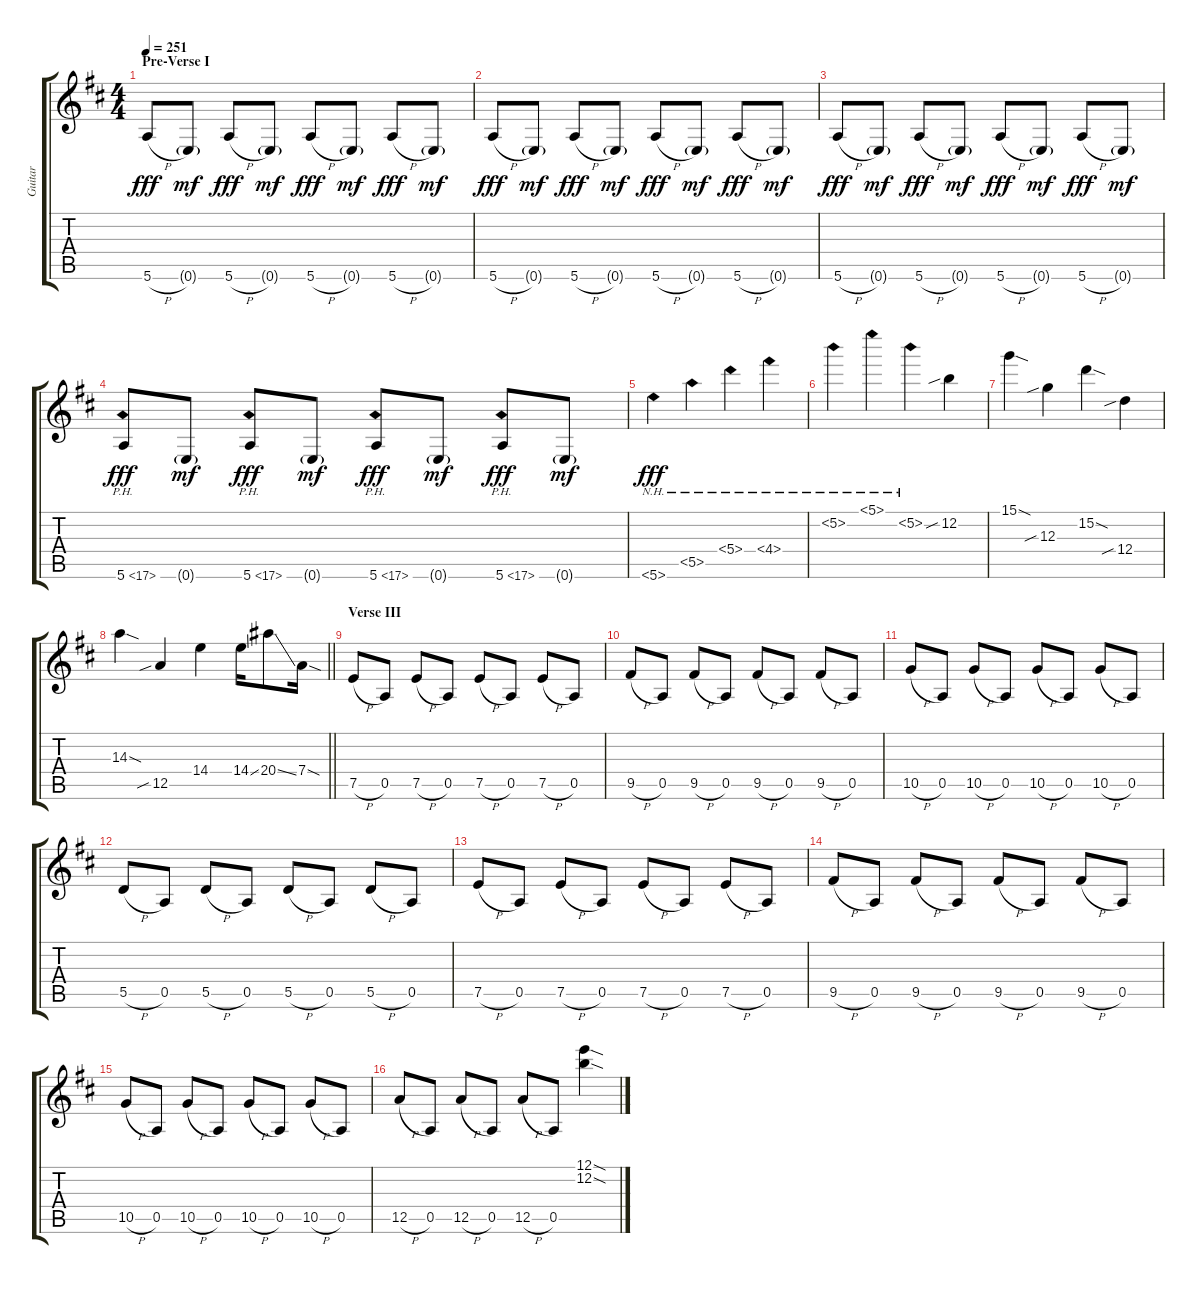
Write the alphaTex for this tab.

\track ("Guitar" "Guitar") {instrument distortionguitar}
\staff {score tabs}
\tuning (E4 B3 G3 D3 A2 E2) {hide}
\ts (4 4)
\section ("" "Pre-Verse I")
\tempo 251
\clef g2
\ks d
5.6{h}.8{dy fff} 0.6{g}.8{dy mf} 5.6{h}.8{dy fff} 0.6{g}.8{dy mf} 5.6{h}.8{dy fff} 0.6{g}.8{dy mf} 5.6{h}.8{dy fff} 0.6{g}.8{dy mf} |
5.6{h}.8{dy fff} 0.6{g}.8{dy mf} 5.6{h}.8{dy fff} 0.6{g}.8{dy mf} 5.6{h}.8{dy fff} 0.6{g}.8{dy mf} 5.6{h}.8{dy fff} 0.6{g}.8{dy mf} |
5.6{h}.8{dy fff} 0.6{g}.8{dy mf} 5.6{h}.8{dy fff} 0.6{g}.8{dy mf} 5.6{h}.8{dy fff} 0.6{g}.8{dy mf} 5.6{h}.8{dy fff} 0.6{g}.8{dy mf} |
5.6{ph 12}.8{dy fff} 0.6{g}.8{dy mf} 5.6{ph 12}.8{dy fff} 0.6{g}.8{dy mf} 5.6{ph 12}.8{dy fff} 0.6{g}.8{dy mf} 5.6{ph 12}.8{dy fff} 0.6{g}.8{dy mf} |
5.6{nh}.4{dy fff} 5.5{nh}.4 5.4{nh}.4 4.4{nh}.4 |
5.2{nh}.4 5.1{nh}.4 5.2{nh}.4 12.2{sib}.4 |
15.1{sod}.4 12.3{sib}.4 15.2{sod}.4 12.4{sib}.4 |
\barLineRight lightlight
14.3{sod}.4 12.5{sib}.4 14.4.4 14.4{ss}.16 20.4{ss}.8 7.4{sod}.16 |
\section ("" "Verse III")
7.5{h}.8 0.5.8 7.5{h}.8 0.5.8 7.5{h}.8 0.5.8 7.5{h}.8 0.5.8 |
9.5{h}.8 0.5.8 9.5{h}.8 0.5.8 9.5{h}.8 0.5.8 9.5{h}.8 0.5.8 |
10.5{h}.8 0.5.8 10.5{h}.8 0.5.8 10.5{h}.8 0.5.8 10.5{h}.8 0.5.8 |
5.5{h}.8 0.5.8 5.5{h}.8 0.5.8 5.5{h}.8 0.5.8 5.5{h}.8 0.5.8 |
7.5{h}.8 0.5.8 7.5{h}.8 0.5.8 7.5{h}.8 0.5.8 7.5{h}.8 0.5.8 |
9.5{h}.8 0.5.8 9.5{h}.8 0.5.8 9.5{h}.8 0.5.8 9.5{h}.8 0.5.8 |
10.5{h}.8 0.5.8 10.5{h}.8 0.5.8 10.5{h}.8 0.5.8 10.5{h}.8 0.5.8 |
12.5{h}.8 0.5.8 12.5{h}.8 0.5.8 12.5{h}.8 0.5.8 (12.1{sod} 12.2{sod}).4
